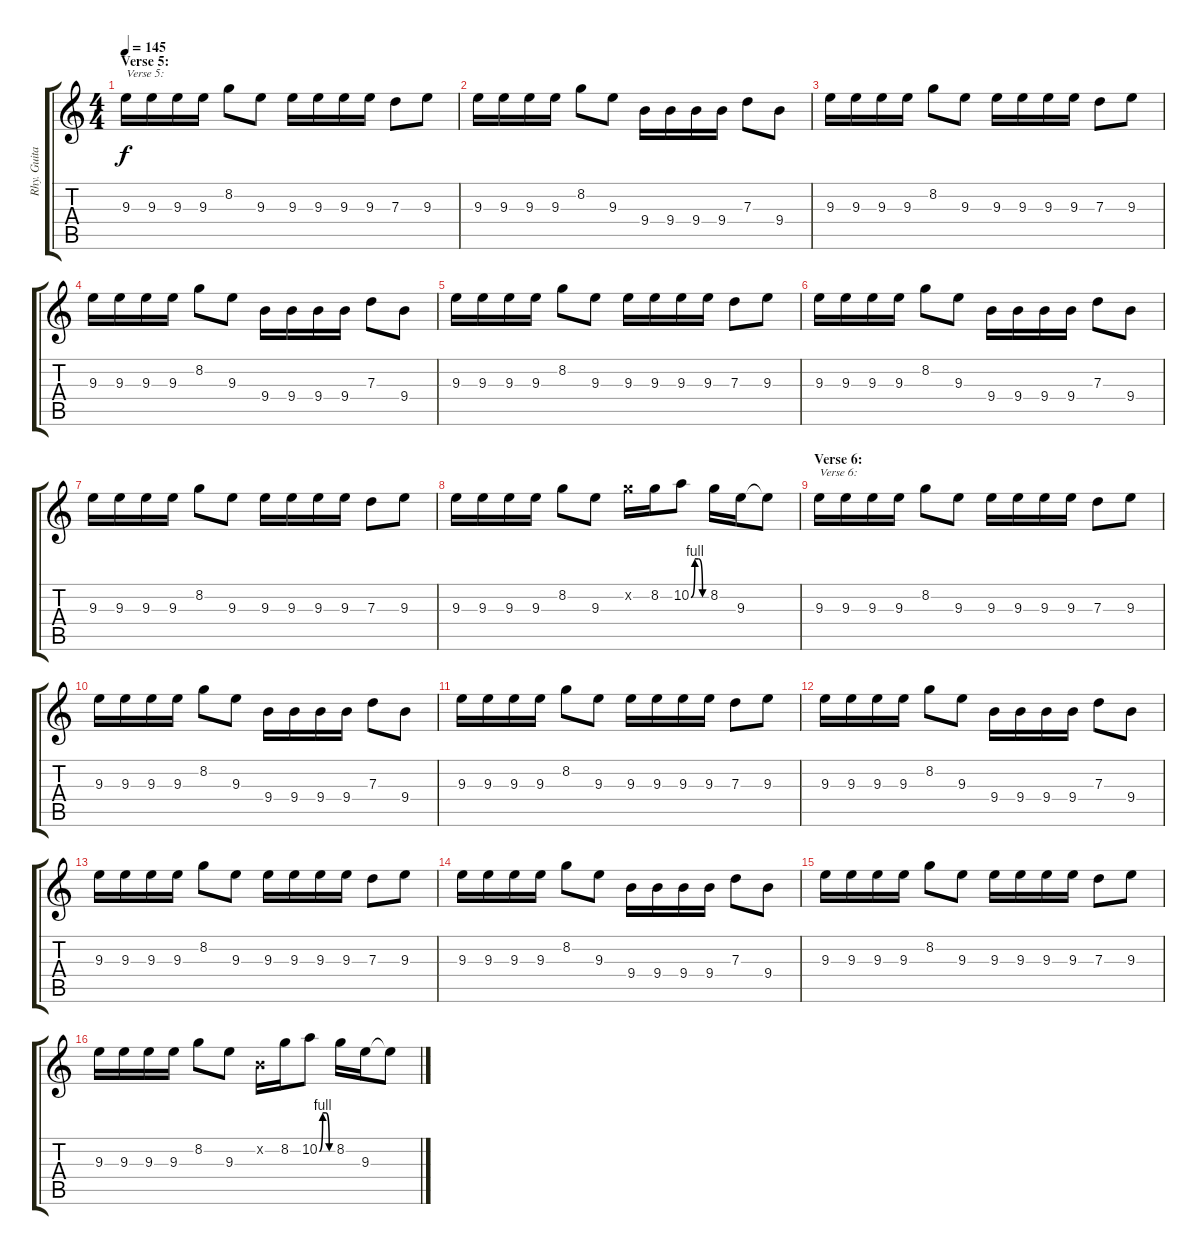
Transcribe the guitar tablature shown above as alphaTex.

\track ("Rhy. Guitar 1" "Rhy. Guita") {instrument distortionguitar}
\staff {score tabs}
\tuning (E4 B3 G3 D3 A2 E2) {hide}
\ts (4 4)
\section ("" "Verse 5:")
\tempo 145
\clef g2
\ks c
9.3.16{txt "Verse 5:" dy f volume 12 instrument overdrivenguitar} 9.3.16 9.3.16 9.3.16 8.2.8 9.3.8 9.3.16 9.3.16 9.3.16 9.3.16 7.3.8 9.3.8 |
9.3.16 9.3.16 9.3.16 9.3.16 8.2.8 9.3.8 9.4.16 9.4.16 9.4.16 9.4.16 7.3.8 9.4.8 |
9.3.16 9.3.16 9.3.16 9.3.16 8.2.8 9.3.8 9.3.16 9.3.16 9.3.16 9.3.16 7.3.8 9.3.8 |
9.3.16 9.3.16 9.3.16 9.3.16 8.2.8 9.3.8 9.4.16 9.4.16 9.4.16 9.4.16 7.3.8 9.4.8 |
9.3.16 9.3.16 9.3.16 9.3.16 8.2.8 9.3.8 9.3.16 9.3.16 9.3.16 9.3.16 7.3.8 9.3.8 |
9.3.16 9.3.16 9.3.16 9.3.16 8.2.8 9.3.8 9.4.16 9.4.16 9.4.16 9.4.16 7.3.8 9.4.8 |
9.3.16 9.3.16 9.3.16 9.3.16 8.2.8 9.3.8 9.3.16 9.3.16 9.3.16 9.3.16 7.3.8 9.3.8 |
9.3.16 9.3.16 9.3.16 9.3.16 8.2.8 9.3.8 8.2{x}.16 8.2.16 10.2{be (custom 0 0 15 4 30 4 45 0 60 0)}.8 8.2.16 9.3.16 9.3{t}.8 |
\section ("" "Verse 6:")
9.3.16{txt "Verse 6:"} 9.3.16 9.3.16 9.3.16 8.2.8 9.3.8 9.3.16 9.3.16 9.3.16 9.3.16 7.3.8 9.3.8 |
9.3.16 9.3.16 9.3.16 9.3.16 8.2.8 9.3.8 9.4.16 9.4.16 9.4.16 9.4.16 7.3.8 9.4.8 |
9.3.16 9.3.16 9.3.16 9.3.16 8.2.8 9.3.8 9.3.16 9.3.16 9.3.16 9.3.16 7.3.8 9.3.8 |
9.3.16 9.3.16 9.3.16 9.3.16 8.2.8 9.3.8 9.4.16 9.4.16 9.4.16 9.4.16 7.3.8 9.4.8 |
9.3.16 9.3.16 9.3.16 9.3.16 8.2.8 9.3.8 9.3.16 9.3.16 9.3.16 9.3.16 7.3.8 9.3.8 |
9.3.16 9.3.16 9.3.16 9.3.16 8.2.8 9.3.8 9.4.16 9.4.16 9.4.16 9.4.16 7.3.8 9.4.8 |
9.3.16 9.3.16 9.3.16 9.3.16 8.2.8 9.3.8 9.3.16 9.3.16 9.3.16 9.3.16 7.3.8 9.3.8 |
9.3.16 9.3.16 9.3.16 9.3.16 8.2.8 9.3.8 0.2{x}.16 8.2.16 10.2{be (custom 0 0 15 4 30 4 45 0 60 0)}.8 8.2.16 9.3.16 9.3{t}.8
